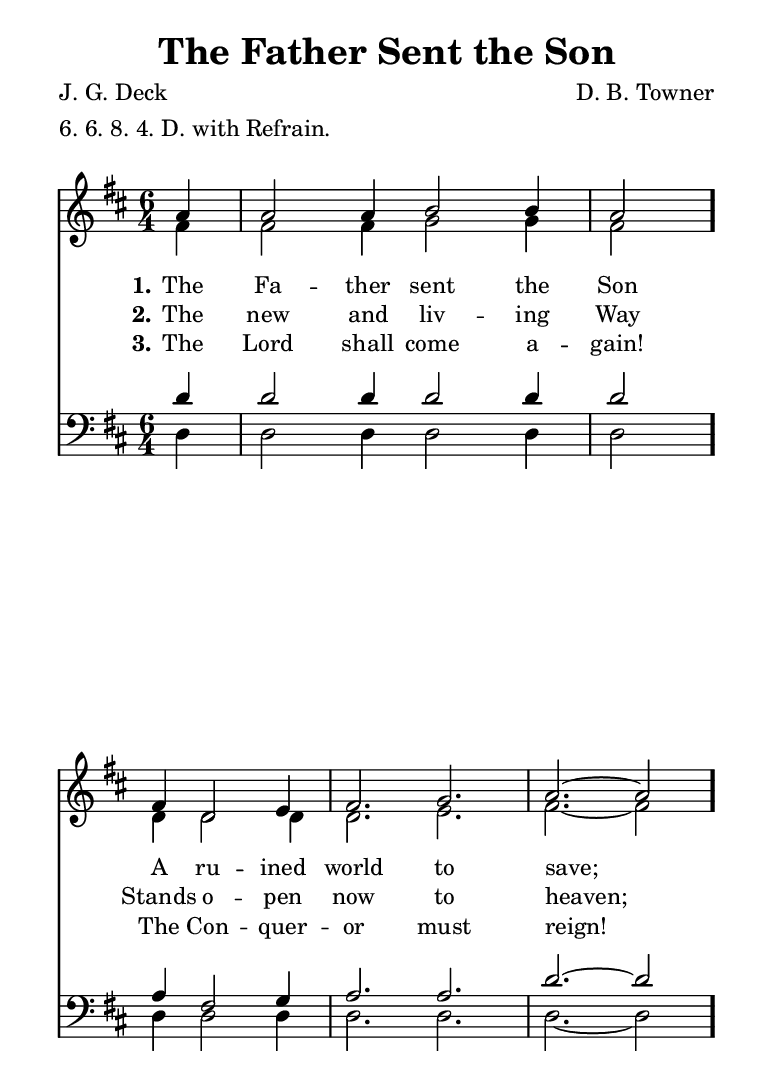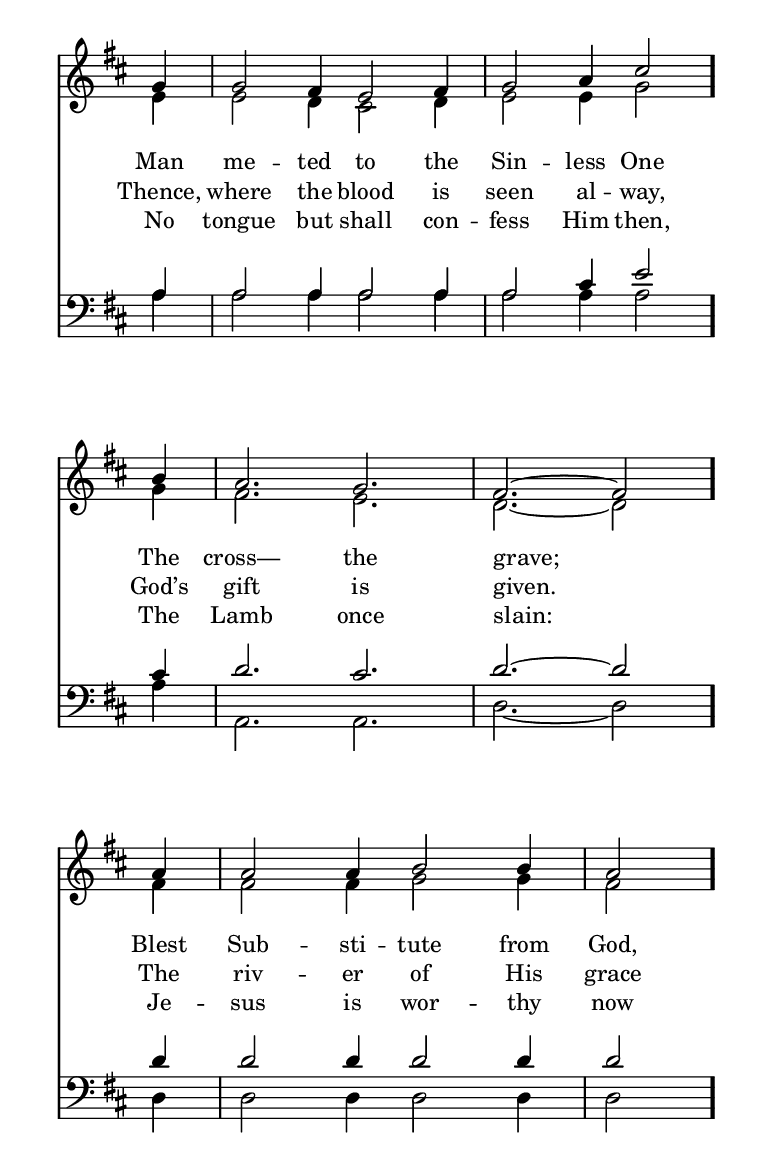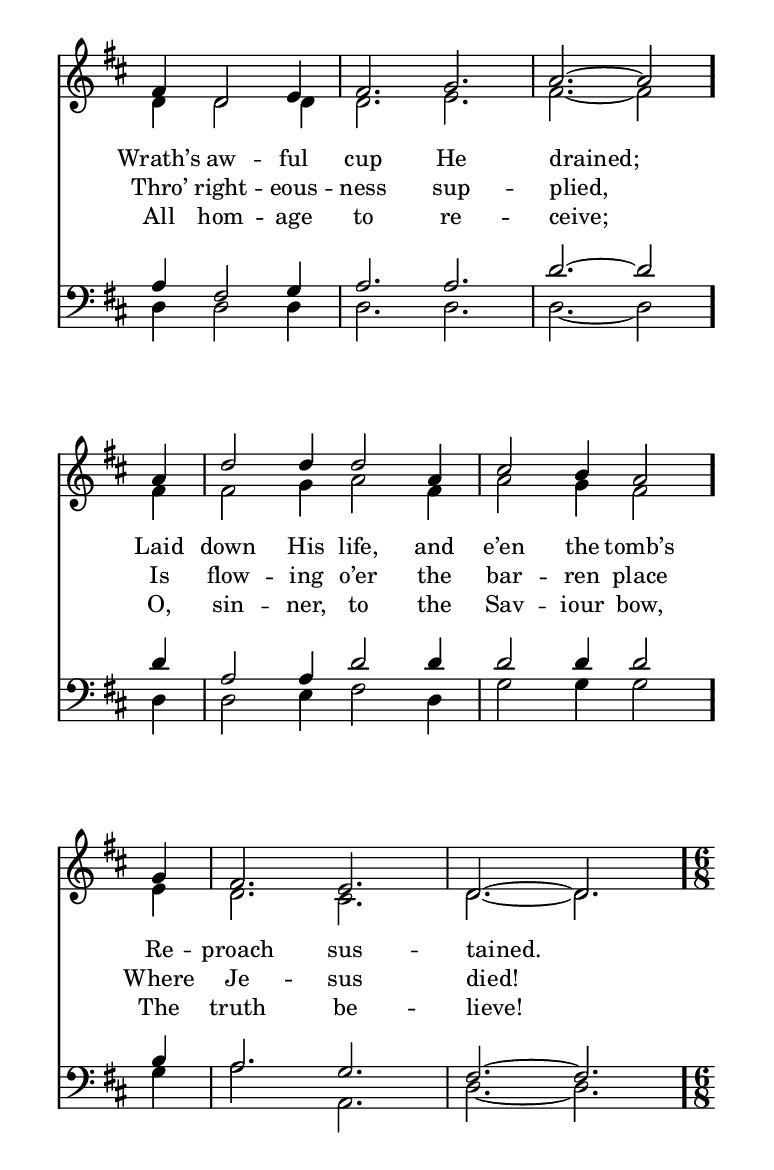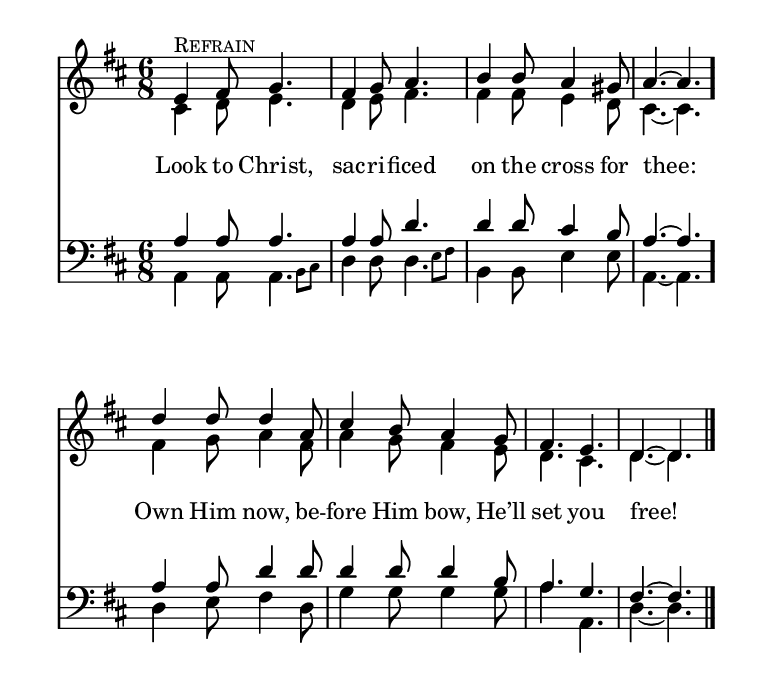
\include "common/global.ily"
\paper {
  \include "common/paper.ily"
  ragged-last-bottom = ##t
  page-count = #(cond (is-eogsized 2) (#t #f))
}

\header{
  hymnnumber = "120"
  title = "The Father Sent the Son"
  tunename = "Anywhere With Jesus"
  meter = "6. 6. 8. 4. D. with Refrain."
  poet = "J. G. Deck"
  composer = "D. B. Towner"
  %copyright = ""
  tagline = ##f
}

% for fermata in MIDI
ta = { \tempo 2=80 }
tb = { \tempo 2=40 }

patternAA = { c4 c2 }

patternBA = { c4 c2 c4 | c2. c2. | c2. ~ c2  }
patternBB = {       c4 | c2. c2. | c2. ~ c2  }
patternBC = {       c4 | c2. c2. | c2. ~ c2. }

patternCA = { c4 c8 c4. | c4 c8 c4. | c4 c8 c4 c8 | c4. ~ c4. }
patternCB = \patternCA % grace notes

patternDA = { c4 c8 c4 c8 | c4 c8 c4 c8 | c4. c4. | c4. ~ c4. }

global = {
  \include "common/overrides.ily"
  \override Staff.TimeSignature.style = #'()
  \time 6/4
  \override Score.MetronomeMark.transparent = ##t % hide all fermata changes too
  \ta
  \key d \major
  \partial 4
  \autoBeamOff
}

notesSoprano = {
\global
\relative c'' {

  \time 6/4

  \changePitch \patternAA { a | a a b b | a }
  \changePitch \patternBA { fis d e | fis g | a a } \break
  \changePitch \patternAA { g | g fis e fis | g a cis }
  \changePitch \patternBB { b | a g | fis fis } \break

  \changePitch \patternAA { a | a a b b | a }
  \changePitch \patternBA { fis d e | fis g | a a } \break
  \changePitch \patternAA { a | d d d a | cis b a }
  \changePitch \patternBC { g | fis e | d d } \break

  \pageBreak
  \time 6/8

  << s^\markup { \small \caps "Refrain" }
  \changePitch \patternCA { e fis g | fis g a | b b a gis | a a  } >> \break
  \changePitch \patternDA { d d d a | cis b a g | fis e | d d }

  \bar "|."

}
}

notesAlto = {
\global
\relative e' {

  \changePitch \patternAA { fis | fis fis g g | fis }
  \changePitch \patternBA { d d d | d e | fis fis }
  \changePitch \patternAA { e | e d cis d | e e g }
  \changePitch \patternBB { g | fis e | d d }

  \changePitch \patternAA { fis | fis fis g g | fis }
  \changePitch \patternBA { d d d | d e | fis fis }
  \changePitch \patternAA { fis | fis g a fis | a g fis }
  \changePitch \patternBC { e | d cis | d d }

  \changePitch \patternCA { cis d e | d e fis | fis fis e d | cis cis }
  \changePitch \patternDA { fis g a fis | a g fis e | d cis | d d }

}
}

notesTenor = {
\global
\relative a {

  \changePitch \patternAA { d | d d d d | d }
  \changePitch \patternBA { a fis g | a a | d d }
  \changePitch \patternAA { a | a a a a | a cis e }
  \changePitch \patternBB { cis | d cis | d d }

  \changePitch \patternAA { d | d d d d | d }
  \changePitch \patternBA { a fis g | a a | d d  }
  \changePitch \patternAA { d | a a d d | d d d }
  \changePitch \patternBC { b | a g | fis fis }

  \changePitch \patternCB { a a a | a a d | d d cis b | a a  }
  \changePitch \patternDA { a a d d | d d d b | a g | fis fis }

}
}

notesBass = {
\global
\relative f {

  \changePitch \patternAA { d | d d d d | d }
  \changePitch \patternBA { d d d | d d | d d }
  \changePitch \patternAA { a' | a a a a | a a a }
  \changePitch \patternBB { a | a, a | d d }

  \changePitch \patternAA { d | d d d d | d }
  \changePitch \patternBA { d d d | d d | d d }
  \changePitch \patternAA { d | d e fis d | g g g }
  \changePitch \patternBC { g | a a, | d d }

  %\changePitch \patternCB { a a a \grace { b8[ cis8] } | d d d \grace { e8[ fis8] } | b b e e | a, a }
  a4 a8 \afterGrace a4. { b8[ cis8] } | d4 d8 \afterGrace d4. { e8[ fis8] } | b,4 b8 e4 e8 | a,4. ~ a4.
  \changePitch \patternDA { d e fis d | g g g g | a a, | d d }

}
}

Refrain = \lyricmode {

Look to Christ, sac -- ri -- ficed on the cross for thee: \bar "."
Own Him now, be -- fore Him bow, He’ll set you free! \bar "."

}

wordsA = \lyricmode {
\set stanza = "1."

The Fa -- ther sent the Son \bar "."
A ru -- ined world to save; \bar "."
Man me -- ted to the Sin -- less One \bar "."
The cross— the grave; \bar "."
Blest Sub -- sti -- tute from God, \bar "."
Wrath’s aw -- ful cup He drained; \bar "."
Laid down His life, and e’en the tomb’s \bar "."
Re -- proach sus -- tained. \bar "."

}

wordsB = \lyricmode {
\set stanza = "2."

The new and liv -- ing Way
Stands o -- pen now to heaven;
Thence, where the blood is seen al -- way,
God’s gift is given.
The riv -- er of His grace
Thro’ right -- eous -- ness sup -- plied,
Is flow -- ing o’er the bar -- ren place
Where Je -- sus died!

\Refrain

}

wordsC = \lyricmode {
\set stanza = "3."

The Lord shall come a -- gain!
The Con -- quer -- or must reign! % "Conquerer" (not "Conqueror") is the spelling in the original
No tongue but shall con -- fess Him then,
The Lamb once slain:
Je -- sus is wor -- thy now
All hom -- age to re -- ceive;
O, sin -- ner, to the Sav -- iour bow,
The truth be -- lieve!

}

\score {
  \context ChoirStaff <<
    \context Staff = upper <<
      \set ChoirStaff.systemStartDelimiter = #'SystemStartBar
      \context Voice  = sopranos { \voiceOne << \notesSoprano >> }
      \context Voice  = altos { \voiceTwo << \notesAlto >> }
      \context Lyrics = one   \lyricsto sopranos \wordsA
      \context Lyrics = two   \lyricsto sopranos \wordsB
      \context Lyrics = three \lyricsto sopranos \wordsC
    >>
    \context Staff = men <<
      \clef bass
      \context Voice  = tenors { \voiceOne << \notesTenor >> }
      \context Voice  = basses { \voiceTwo << \notesBass >> }
    >>
  >>
  \layout {
    \include "common/layout.ily"
  }
  \midi{
    \include "common/midi.ily"
  }
}

\version "2.18.0"  % necessary for upgrading to future LilyPond versions.

% vi:set et ts=2 sw=2 ai nocindent syntax=lilypond:
